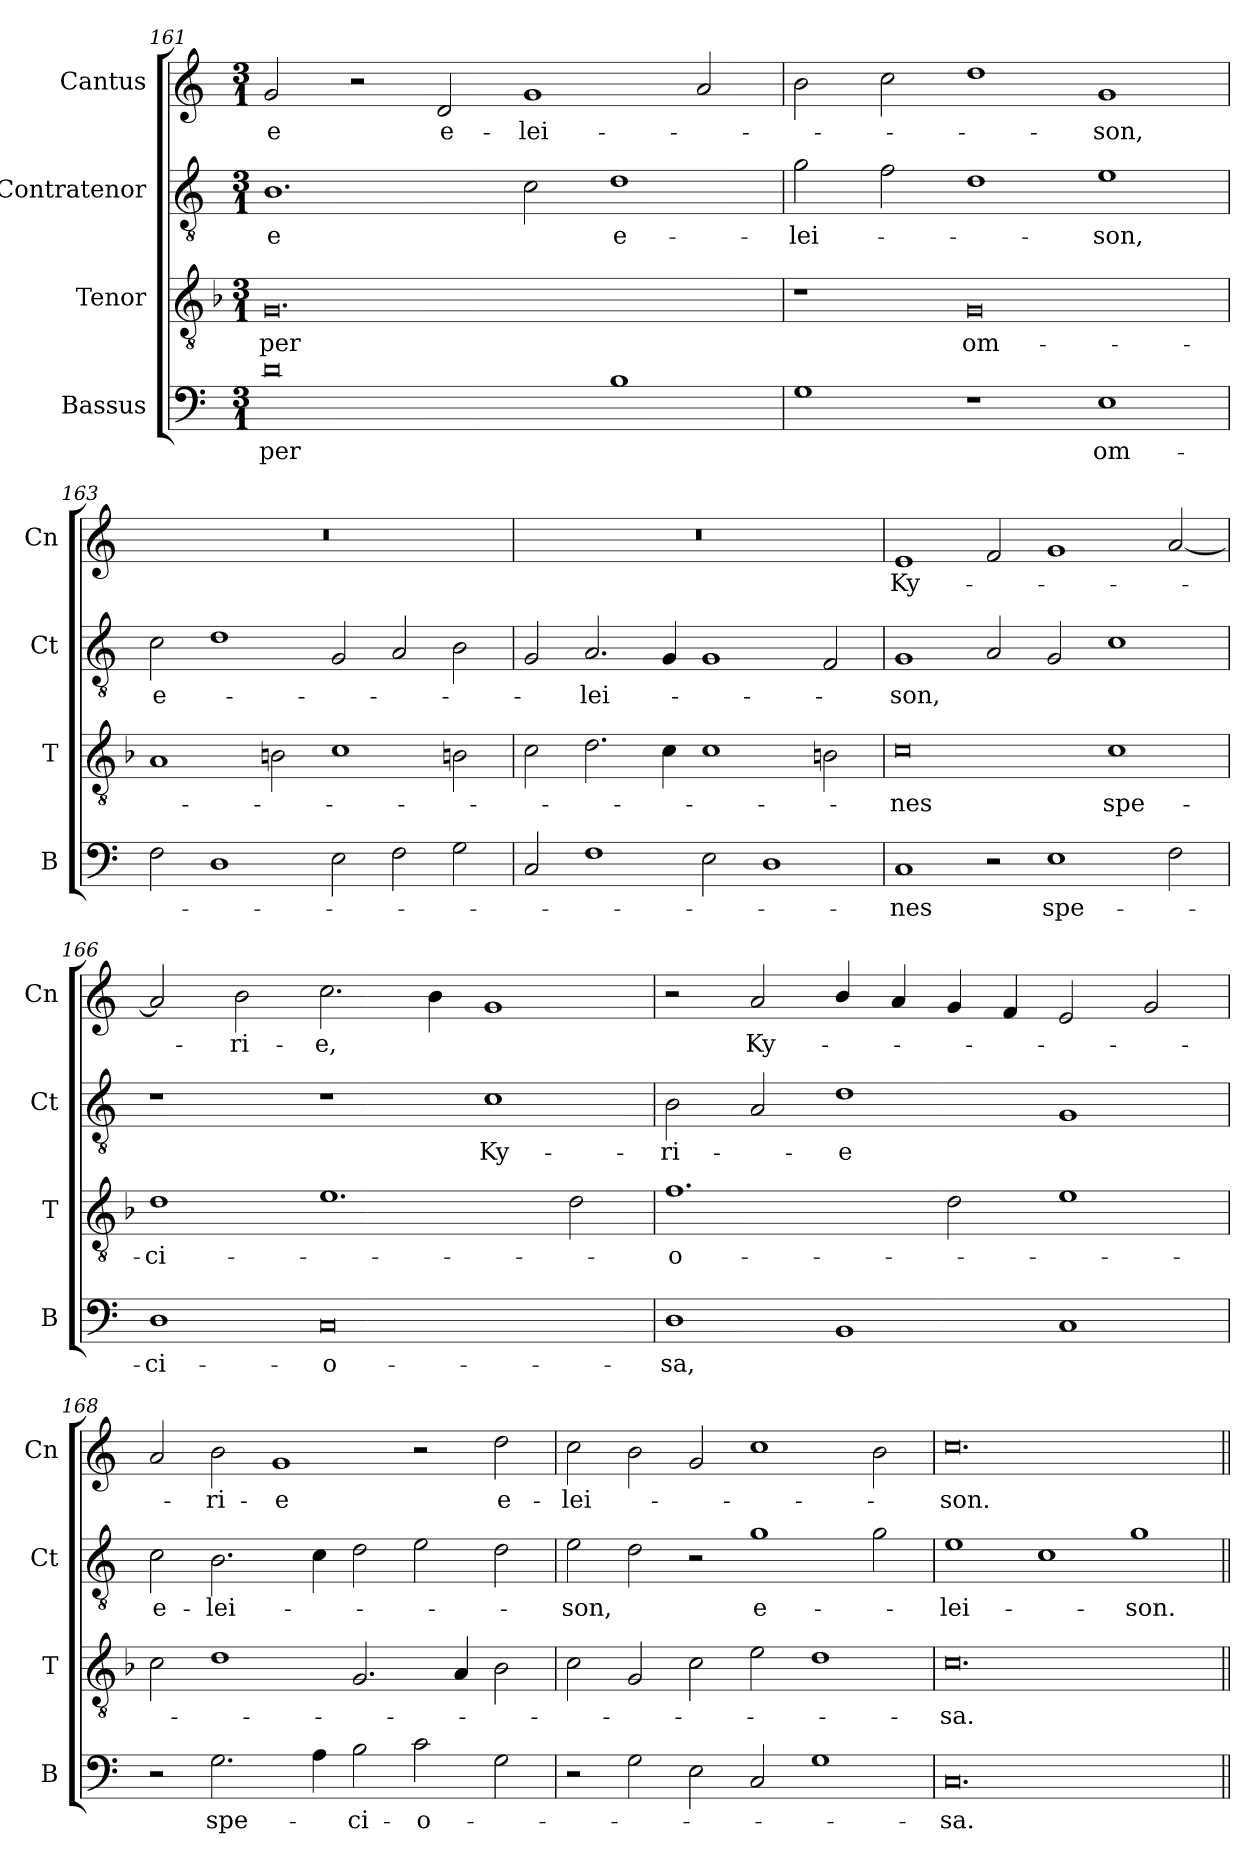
**kern	**text	**kern	**text	**kern	**text	**kern	**text
*part4	*part4	*part3	*part3	*part2	*part2	*part1	*part1
*staff4	*staff4	*staff3	*staff3	*staff2	*staff2	*staff1	*staff1
*I"Bassus	*	*I"Tenor	*	*I"Contratenor	*	*I"Cantus	*
*I'B	*	*I'T	*	*I'Ct	*	*I'Cn	*
*clefF4	*	*clefGv2	*	*clefGv2	*	*clefG2	*
*k[]	*	*k[b-]	*	*k[]	*	*k[]	*
*M3/1	*	*M3/1	*	*M3/1	*	*M3/1	*
=161	=161	=161	=161	=161	=161	=161	=161
0d	-per	0.G	-per	1.B	-e	2g/	-e
.	.	.	.	.	.	2r	.
.	.	.	.	.	.	2d/	e-
.	.	.	.	2c\	.	1g	-lei-
1B	.	.	.	1d	e-	.	.
.	.	.	.	.	.	2a/	.
=162	=162	=162	=162	=162	=162	=162	=162
1G	.	1r	.	2g\	-lei-	2b\	.
.	.	.	.	2f\	.	2cc\	.
1r	.	0G	om-	1d	.	1dd	.
1E	om-	.	.	1e	-son,	1g	-son,
=163	=163	=163	=163	=163	=163	=163	=163
2F\	.	1A	.	2c\	e-	0.r	.
1D	.	.	.	1d	.	.	.
.	.	2Bn\	.	.	.	.	.
2E\	.	1c	.	2G/	.	.	.
2F\	.	.	.	2A/	.	.	.
2G\	.	2Bn\	.	2B\	.	.	.
=164	=164	=164	=164	=164	=164	=164	=164
2C/	.	2c\	.	2G/	.	0.r	.
1F	.	2.d\	.	2.A/	-lei-	.	.
.	.	4c\	.	4G/	.	.	.
2E\	.	1c	.	1G	.	.	.
1D	.	.	.	.	.	.	.
.	.	2Bn\	.	2F/	.	.	.
=165	=165	=165	=165	=165	=165	=165	=165
1C	-nes	0c	-nes	1G	-son,	1e	Ky-
2r	.	.	.	2A/	.	2f/	.
1E	spe-	.	.	2G/	.	1g	.
.	.	1c	spe-	1c	.	.	.
2F\	.	.	.	.	.	[2a/	.
=166	=166	=166	=166	=166	=166	=166	=166
1D	-ci-	1d	-ci-	1r	.	2a/]	.
.	.	.	.	.	.	2b\	-ri-
0C	-o-	1.e	.	1r	.	2.cc\	-e,
.	.	.	.	.	.	4b\	.
.	.	.	.	1c	Ky-	1g	.
.	.	2d\	.	.	.	.	.
=167	=167	=167	=167	=167	=167	=167	=167
1D	-sa,	1.f	-o-	2B\	-ri-	2r	.
.	.	.	.	2A/	.	2a/	Ky-
1BB	.	.	.	1d	-e	4b/	.
.	.	.	.	.	.	4a/	.
.	.	2d\	.	.	.	4g/	.
.	.	.	.	.	.	4f/	.
1C	.	1e	.	1G	.	2e/	.
.	.	.	.	.	.	2g/	.
=168	=168	=168	=168	=168	=168	=168	=168
2r	.	2c\	.	2c\	e-	2a/	.
2.G\	spe-	1d	.	2.B\	-lei-	2b\	-ri-
.	.	.	.	.	.	1g	-e
4A\	.	.	.	4c\	.	.	.
2B\	-ci-	2.G/	.	2d\	.	.	.
2c\	-o-	.	.	2e\	.	2r	.
.	.	4A/	.	.	.	.	.
2G\	.	2B-\	.	2d\	.	2dd\	e-
=169	=169	=169	=169	=169	=169	=169	=169
2r	.	2c\	.	2e\	-son,	2cc\	-lei-
2G\	.	2G/	.	2d\	.	2b\	.
2E\	.	2c\	.	2r	.	2g/	.
2C/	.	2e\	.	1g	e-	1cc	.
1G	.	1d	.	.	.	.	.
.	.	.	.	2g\	.	2b\	.
=170	=170	=170	=170	=170	=170	=170	=170
0.C	-sa.	0.c	-sa.	1e	-lei-	0.cc	-son.
.	.	.	.	1c	.	.	.
.	.	.	.	1g	-son.	.	.
=||	=||	=||	=||	=||	=||	=||	=||
*-	*-	*-	*-	*-	*-	*-	*-
